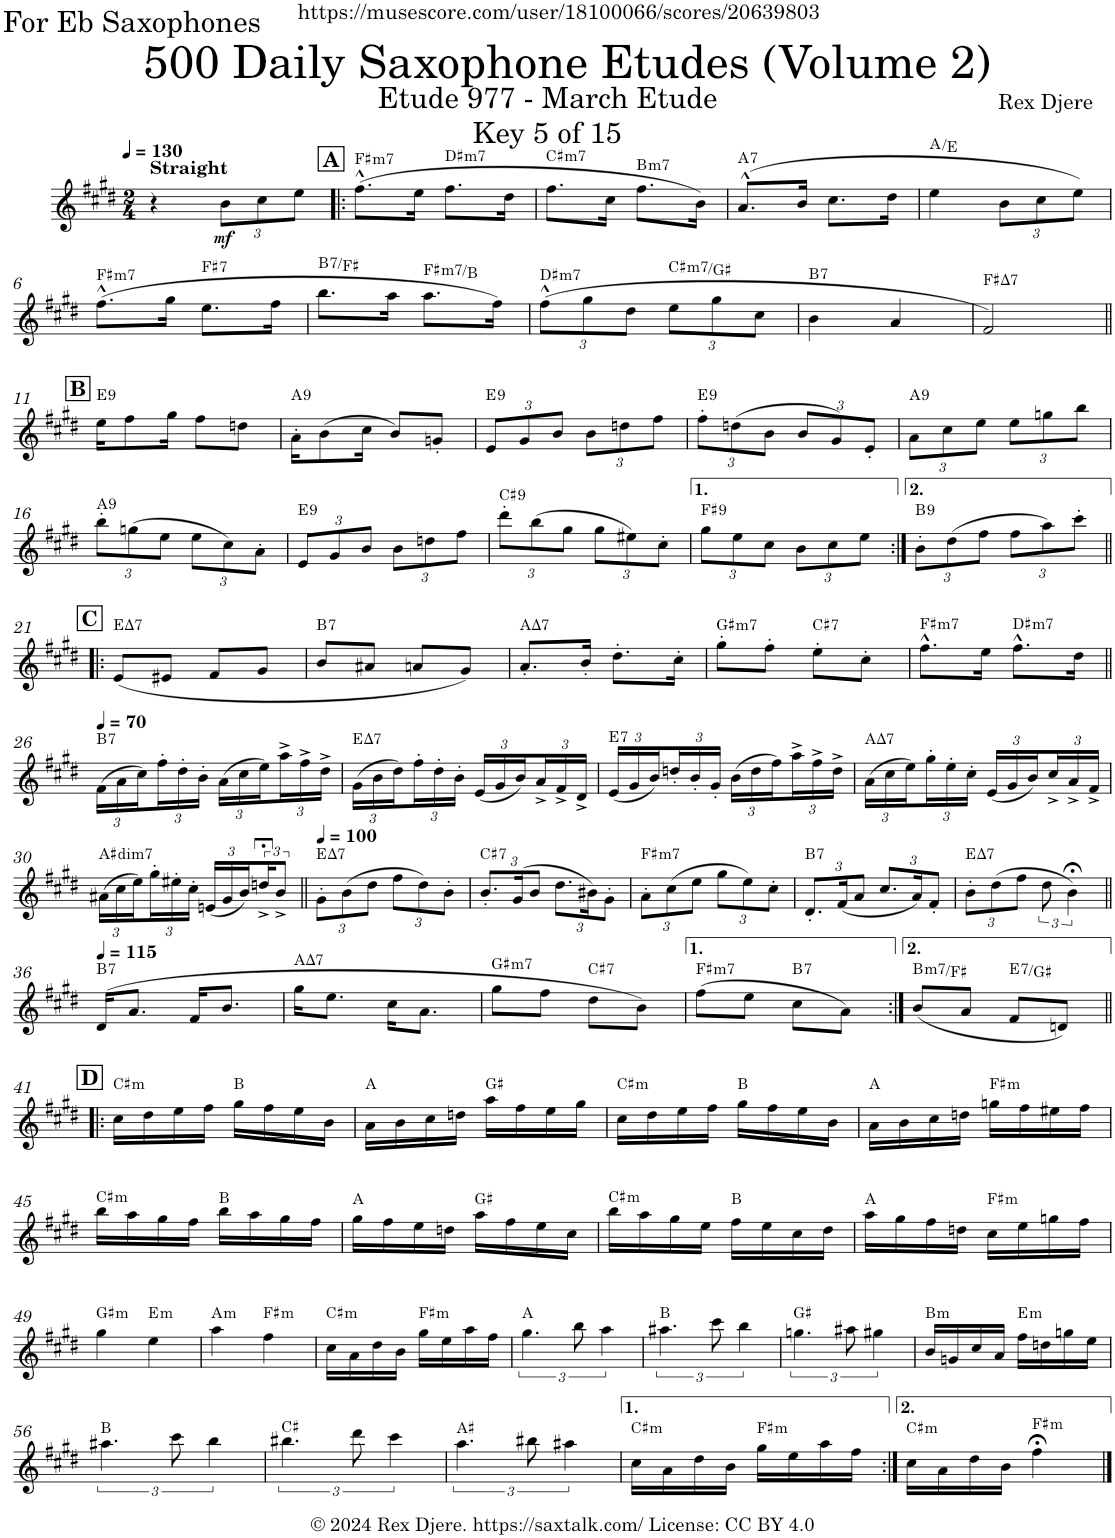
**kern	**dynam	**harte
*part1	*part1	*part1
*staff1	*staff1	*
*I"Alto Saxophone	*	*
*I'A. Sax.	*	*
*clefG2	*	*
*Trd5c9	*	*
*k[f#c#g#d#]	*	*
*M2/4	*	*
*MM130	*	*
=1	=1	=1
!LO:TX:a:B:t=Straight	!	!
4r	.	.
*Xbrackettup	*	*
!	!LO:DY:b	!
12b\L	mf	.
12cc#\	.	.
12ee\J	.	.
!!LO:REH:place=s1:a:B:cj:fs=14:t=A
=2!|:	=2!|:	=2!|:
!	!	!LO:H:kt=m7
(8.ff#^^\L	.	F#:min7
16ee\Jk	.	.
!	!	!LO:H:kt=m7
8.ff#\L	.	D#:min7
16dd#\Jk	.	.
=3	=3	=3
!	!	!LO:H:kt=m7
8.ff#\L	.	C#:min7
16cc#\Jk	.	.
!	!	!LO:H:kt=m7
8.ff#\L	.	B:min7
16b\Jk)	.	.
=4	=4	=4
!	!	!LO:H:kt=7
(8.a^^/L	.	A:7
16b/Jk	.	.
8.cc#\L	.	.
16dd#\Jk	.	.
=5	=5	=5
4ee\	.	A:maj/5
12b\L	.	.
12cc#\	.	.
12ee\J)	.	.
!!LO:LB:g=z
=6	=6	=6
!	!	!LO:H:kt=m7
(8.ff#^^\L	.	F#:min7
16gg#\Jk	.	.
!	!	!LO:H:kt=7
8.ee\L	.	F#:7
16ff#\Jk	.	.
=7	=7	=7
!	!	!LO:H:kt=7
8.bb\L	.	B:7/5
16aa\Jk	.	.
!	!	!LO:H:kt=m7
8.aa\L	.	F#:min7/4
16ff#\Jk)	.	.
=8	=8	=8
!	!	!LO:H:kt=m7
(12ff#^^\L	.	D#:min7
12gg#\	.	.
12dd#\J	.	.
!	!	!LO:H:kt=m7
12ee\L	.	C#:min7/5
12gg#\	.	.
12cc#\J	.	.
=9	=9	=9
!	!	!LO:H:kt=7
4b\	.	B:7
4a/	.	.
=10	=10	=10
!	!	!LO:H:kt=7
2f#/)	.	F#:maj7
!!LO:LB:g=z
!!LO:REH:place=s1:a:B:cj:fs=14:t=B
=11||	=11||	=11||
!	!	!LO:H:kt=9
16ee\KL	.	E:9
8ff#\	.	.
16gg#\Jk	.	.
8ff#\L	.	.
8ddn\J	.	.
=12	=12	=12
!	!	!LO:H:kt=9
16a'\KL	.	A:9
(8b\	.	.
16cc#\Jk	.	.
8b/L)	.	.
8gn'/J	.	.
=13	=13	=13
!	!	!LO:H:kt=9
12e/L	.	E:9
12g#/	.	.
12b/J	.	.
12b\L	.	.
12ddn\	.	.
12ff#\J	.	.
=14	=14	=14
!	!	!LO:H:kt=9
12ff#'\L	.	E:9
(12ddn\	.	.
12b\J	.	.
12b/L	.	.
12g#/)	.	.
12e'/J	.	.
=15	=15	=15
!	!	!LO:H:kt=9
12a\L	.	A:9
12cc#\	.	.
12ee\J	.	.
12ee\L	.	.
12ggn\	.	.
12bb\J	.	.
!!LO:LB:g=z
=16	=16	=16
!	!	!LO:H:kt=9
12bb'\L	.	A:9
(12ggn\	.	.
12ee\J	.	.
12ee\L	.	.
12cc#\)	.	.
12a'\J	.	.
=17	=17	=17
!	!	!LO:H:kt=9
12e/L	.	E:9
12g#/	.	.
12b/J	.	.
12b\L	.	.
12ddn\	.	.
12ff#\J	.	.
=18	=18	=18
!	!	!LO:H:kt=9
12ddd#'\L	.	C#:9
(12bb\	.	.
12gg#\J	.	.
12gg#\L	.	.
12ee#X\)	.	.
12cc#'\J	.	.
=19	=19	=19
!	!	!LO:H:kt=9
12gg#\L	.	F#:9
12ee\	.	.
12cc#\J	.	.
12b\L	.	.
12cc#\	.	.
12ee\J	.	.
=20:|!	=20:|!	=20:|!
!	!	!LO:H:kt=9
12b'\L	.	B:9
(12dd#\	.	.
12ff#\J	.	.
12ff#\L	.	.
12aa\)	.	.
12ccc#'\J	.	.
!!LO:LB:g=z
!!LO:REH:place=s1:a:B:cj:fs=14:t=C
=21!|:	=21!|:	=21!|:
!	!	!LO:H:kt=7
(8e/L	.	E:maj7
8e#X/J	.	.
8f#/L	.	.
8g#/J	.	.
=22	=22	=22
!	!	!LO:H:kt=7
8b/L	.	B:7
8a#X/J	.	.
8an/L	.	.
8g#/J)	.	.
=23	=23	=23
!	!	!LO:H:kt=7
8.a'/L	.	A:maj7
16b'/Jk	.	.
8.dd#'\L	.	.
16cc#'\Jk	.	.
=24	=24	=24
!	!	!LO:H:kt=m7
8gg#'\L	.	G#:min7
8ff#'\J	.	.
!	!	!LO:H:kt=7
8ee'\L	.	C#:7
8cc#'\J	.	.
=25	=25	=25
!	!	!LO:H:kt=m7
8.ff#^^\L	.	F#:min7
16ee\Jk	.	.
!	!	!LO:H:kt=m7
8.ff#^^\L	.	D#:min7
16dd#\Jk	.	.
!!LO:LB:g=z
=26||	=26||	=26||
*MM70	*	*
!	!	!LO:H:kt=7
(24f#\LL	.	B:7
24a\	.	.
24cc#\)	.	.
24ff#'\	.	.
24dd#'\	.	.
24b'\JJ	.	.
(24a\LL	.	.
24cc#\	.	.
24ee\)	.	.
24aa^\	.	.
24ff#^\	.	.
24dd#^\JJ	.	.
=27	=27	=27
!	!	!LO:H:kt=7
(24g#\LL	.	E:maj7
24b\	.	.
24dd#\)	.	.
24ff#'\	.	.
24dd#'\	.	.
24b'\JJ	.	.
(24e/LL	.	.
24g#/	.	.
24b/)	.	.
24a^/	.	.
24f#^/	.	.
24d#^/JJ	.	.
=28	=28	=28
!	!	!LO:H:kt=7
(24e/LL	.	E:7
24g#/	.	.
24b/)	.	.
24ddn'/	.	.
24b'/	.	.
24g#'/JJ	.	.
(24b\LL	.	.
24dd\	.	.
24ff#\)	.	.
24aa^\	.	.
24ff#^\	.	.
24dd^\JJ	.	.
=29	=29	=29
!	!	!LO:H:kt=7
(24a\LL	.	A:maj7
24cc#\	.	.
24ee\)	.	.
24gg#'\	.	.
24ee'\	.	.
24cc#'\JJ	.	.
(24e/LL	.	.
24g#/	.	.
24b/)	.	.
24cc#^/	.	.
24a^/	.	.
24f#^/JJ	.	.
!!LO:LB:g=z
=30	=30	=30
!	!	!LO:H:kt=dim7
(24a#X\LL	.	A#:dim7
24cc#\	.	.
24ee\)	.	.
24gg#'\	.	.
24ee#X'\	.	.
24cc#'\JJ	.	.
(24en/LL	.	.
24g#/	.	.
24b/)	.	.
*brackettup	*	*
24ddn;<^/J	.	.
12b^/J	.	.
=31||	=31||	=31||
*Xbrackettup	*	*
*MM100	*	*
!	!	!LO:H:kt=7
12g#'\L	.	E:maj7
(12b\	.	.
12dd#\J	.	.
12ff#\L	.	.
12dd#\)	.	.
12b'\J	.	.
=32	=32	=32
!	!	!LO:H:kt=7
12.b'/L	.	C#:7
(24g#/K	.	.
12b/J	.	.
12.dd#\L	.	.
24b#X\K)	.	.
12g#'\J	.	.
=33	=33	=33
!	!	!LO:H:kt=m7
12a'\L	.	F#:min7
(12cc#\	.	.
12ee\J	.	.
12gg#\L	.	.
12ee\)	.	.
12cc#'\J	.	.
=34	=34	=34
!	!	!LO:H:kt=7
12.d#'/L	.	B:7
(24f#/K	.	.
12a/J	.	.
12.cc#/L	.	.
24a/K)	.	.
12f#'/J	.	.
=35	=35	=35
!	!	!LO:H:kt=7
12b'\L	.	E:maj7
(12dd#\	.	.
12ff#\J	.	.
*brackettup	*	*
12dd#\	.	.
6b;<\)	.	.
!!LO:LB:g=z
=36||	=36||	=36||
*MM115	*	*
!	!	!LO:H:kt=7
(16d#/KL	.	B:7
8.a/J	.	.
16f#/KL	.	.
8.b/J	.	.
=37	=37	=37
!	!	!LO:H:kt=7
16gg#\KL	.	A:maj7
8.ee\J	.	.
16cc#\KL	.	.
8.a\J	.	.
=38	=38	=38
!	!	!LO:H:kt=m7
8gg#\L	.	G#:min7
8ff#\J	.	.
!	!	!LO:H:kt=7
8dd#\L	.	C#:7
8b\J)	.	.
=39	=39	=39
!	!	!LO:H:kt=m7
(8ff#\L	.	F#:min7
8ee\J	.	.
!	!	!LO:H:kt=7
8cc#\L	.	B:7
8a\J)	.	.
=40:|!	=40:|!	=40:|!
!	!	!LO:H:kt=m7
(8b/L	.	B:min7/5
8a/J	.	.
!	!	!LO:H:kt=7
8f#/L	.	E:7/3
8dn/J)	.	.
!!LO:LB:g=z
!!LO:REH:place=s1:a:B:cj:fs=14:t=D
=41!|:	=41!|:	=41!|:
!	!	!LO:H:kt=m
16cc#\LL	.	C#:min
16dd#\	.	.
16ee\	.	.
16ff#\JJ	.	.
16gg#\LL	.	B:maj
16ff#\	.	.
16ee\	.	.
16b\JJ	.	.
=42	=42	=42
16a\LL	.	A:maj
16b\	.	.
16cc#\	.	.
16ddn\JJ	.	.
16aa\LL	.	G#:maj
16ff#\	.	.
16ee\	.	.
16gg#\JJ	.	.
=43	=43	=43
!	!	!LO:H:kt=m
16cc#\LL	.	C#:min
16dd#\	.	.
16ee\	.	.
16ff#\JJ	.	.
16gg#\LL	.	B:maj
16ff#\	.	.
16ee\	.	.
16b\JJ	.	.
=44	=44	=44
16a\LL	.	A:maj
16b\	.	.
16cc#\	.	.
16ddn\JJ	.	.
!	!	!LO:H:kt=m
16ggn\LL	.	F#:min
16ff#\	.	.
16ee#X\	.	.
16ff#\JJ	.	.
!!LO:LB:g=z
=45	=45	=45
!	!	!LO:H:kt=m
16bb\LL	.	C#:min
16aa\	.	.
16gg#\	.	.
16ff#\JJ	.	.
16bb\LL	.	B:maj
16aa\	.	.
16gg#\	.	.
16ff#\JJ	.	.
=46	=46	=46
16gg#\LL	.	A:maj
16ff#\	.	.
16ee\	.	.
16ddn\JJ	.	.
16aa\LL	.	G#:maj
16ff#\	.	.
16ee\	.	.
16cc#\JJ	.	.
=47	=47	=47
!	!	!LO:H:kt=m
16bb\LL	.	C#:min
16aa\	.	.
16gg#\	.	.
16ee\JJ	.	.
16ff#\LL	.	B:maj
16ee\	.	.
16cc#\	.	.
16dd#\JJ	.	.
=48	=48	=48
16aa\LL	.	A:maj
16gg#\	.	.
16ff#\	.	.
16ddn\JJ	.	.
!	!	!LO:H:kt=m
16cc#\LL	.	F#:min
16ee\	.	.
16ggn\	.	.
16ff#\JJ	.	.
!!LO:LB:g=z
=49	=49	=49
!	!	!LO:H:kt=m
4gg#\	.	G#:min
!	!	!LO:H:kt=m
4ee\	.	E:min
=50	=50	=50
!	!	!LO:H:kt=m
4aa\	.	A:min
!	!	!LO:H:kt=m
4ff#\	.	F#:min
=51	=51	=51
!	!	!LO:H:kt=m
16cc#\LL	.	C#:min
16a\	.	.
16dd#\	.	.
16b\JJ	.	.
!	!	!LO:H:kt=m
16gg#\LL	.	F#:min
16ee\	.	.
16aa\	.	.
16ff#\JJ	.	.
=52	=52	=52
6.gg#\	.	A:maj
12bb\	.	.
6aa\	.	.
=53	=53	=53
6.aa#X\	.	B:maj
12ccc#\	.	.
6bb\	.	.
=54	=54	=54
6.ggn\	.	G#:maj
12aa#X\	.	.
6gg#X\	.	.
=55	=55	=55
!	!	!LO:H:kt=m
16b/LL	.	B:min
16gn/	.	.
16cc#/	.	.
16a/JJ	.	.
!	!	!LO:H:kt=m
16ff#\LL	.	E:min
16ddn\	.	.
16ggn\	.	.
16ee\JJ	.	.
!!LO:LB:g=z
=56	=56	=56
6.aa#X\	.	B:maj
12ccc#\	.	.
6bb\	.	.
=57	=57	=57
6.bb#X\	.	C#:maj
12ddd#\	.	.
6ccc#\	.	.
=58	=58	=58
6.aa\	.	A#:maj
12bb#X\	.	.
6aa#X\	.	.
=59	=59	=59
!	!	!LO:H:kt=m
16cc#\LL	.	C#:min
16a\	.	.
16dd#\	.	.
16b\JJ	.	.
!	!	!LO:H:kt=m
16gg#\LL	.	F#:min
16ee\	.	.
16aa\	.	.
16ff#\JJ	.	.
=60:|!	=60:|!	=60:|!
!	!	!LO:H:kt=m
16cc#\LL	.	C#:min
16a\	.	.
16dd#\	.	.
16b\JJ	.	.
!	!	!LO:H:kt=m
4ff#;<\	.	F#:min
==	==	==
*-	*-	*-
